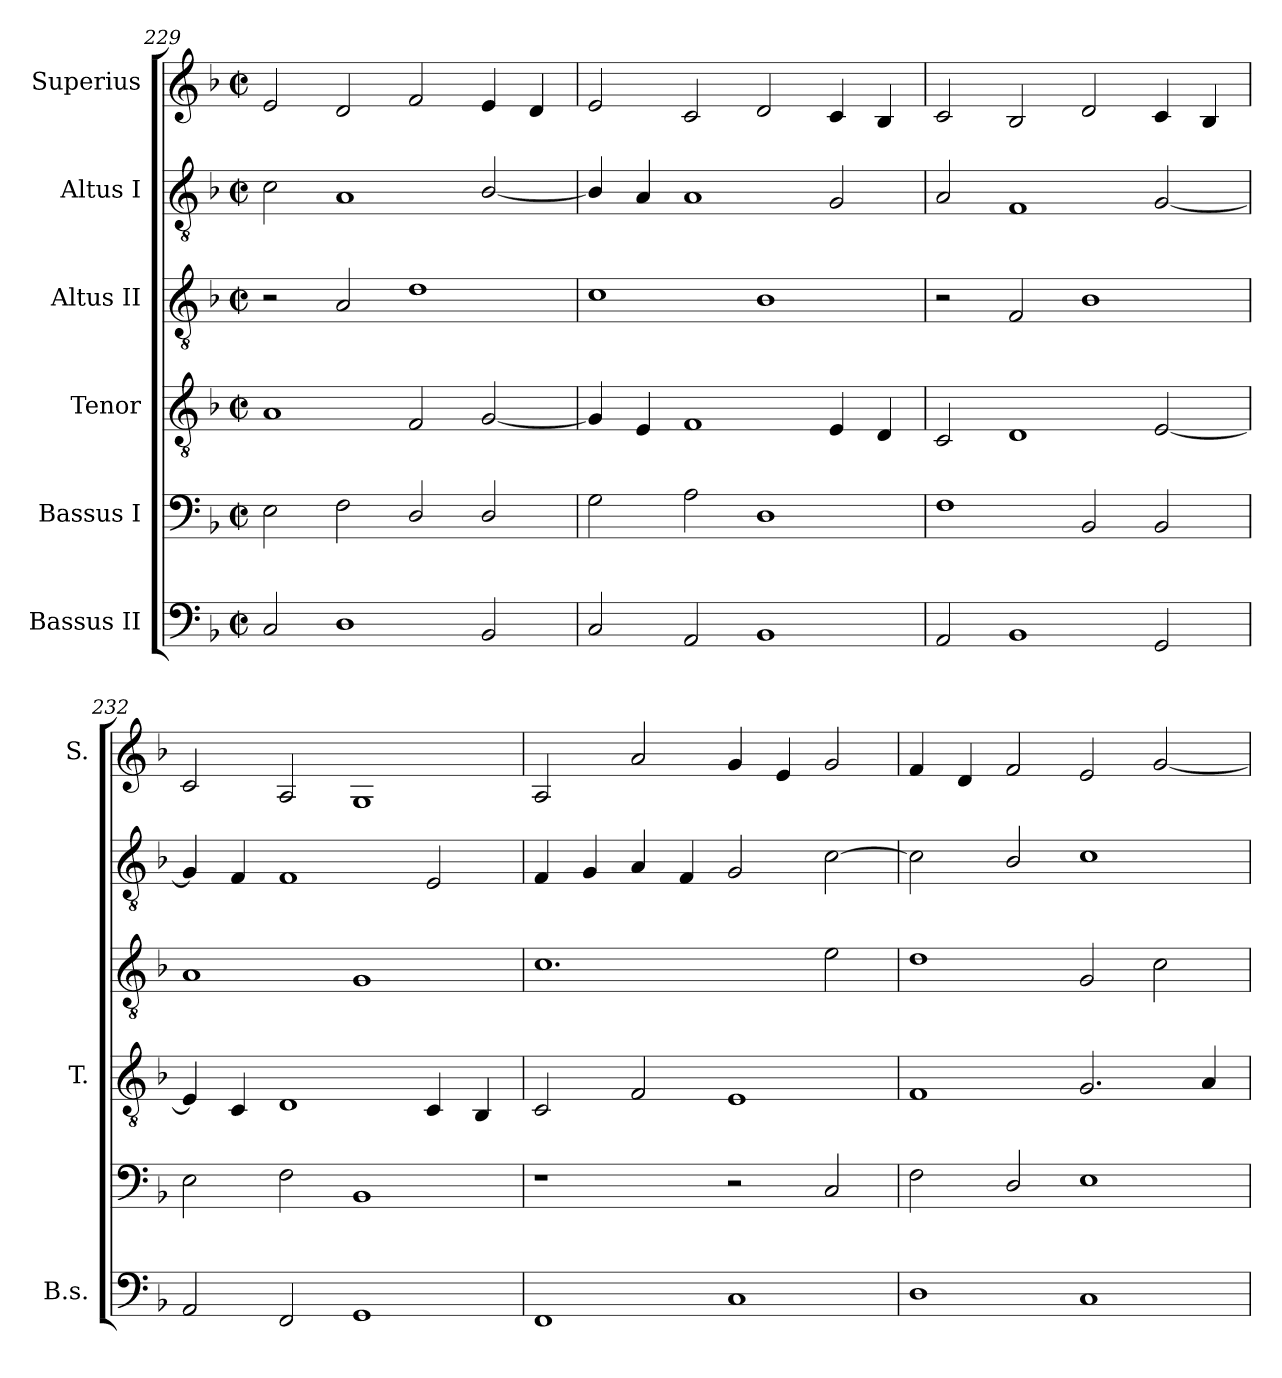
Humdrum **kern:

**kern	**kern	**kern	**kern	**kern	**kern
*part6	*part5	*part4	*part3	*part2	*part1
*staff6	*staff5	*staff4	*staff3	*staff2	*staff1
*I"Bassus II	*I"Bassus I	*I"Tenor	*I"Altus II	*I"Altus I	*I"Superius
*I'B.s.	*	*I'T.	*	*	*I'S.
*clefF4	*clefF4	*clefGv2	*clefGv2	*clefGv2	*clefG2
*	*	*ITrd7c12	*ITrd7c12	*ITrd7c12	*
*k[b-]	*k[b-]	*k[b-]	*k[b-]	*k[b-]	*k[b-]
*d:	*d:	*d:	*d:	*d:	*d:
*M2/2	*M2/2	*M2/2	*M2/2	*M2/2	*M2/2
*met(c|)	*met(c|)	*met(c|)	*met(c|)	*met(c|)	*met(c|)
=229	=229	=229	=229	=229	=229
2Ci/	2Ei\	1AAi	2r	2Ci\	2ei/
1Di	2Fi\	.	2AAi/	1AAi	2di/
.	2Di/	2FFi/	1Di	.	2fi/
2BB-i/	2Di/	[<2GGi/	.	[<2BB-i/	4ei/
.	.	.	.	.	4di/
=230	=230	=230	=230	=230	=230
2Ci/	2Gi\	4GGi/]	1Ci	4BB-i/]	2ei/
.	.	4EEi/	.	4AAi/	.
2AAi/	2Ai\	1FFi	.	1AAi	2ci/
1BB-i	1Di	.	1BB-i	.	2di/
.	.	4EEi/	.	2GGi/	4ci/
.	.	4DDi/	.	.	4B-i/
=231	=231	=231	=231	=231	=231
2AAi/	1Fi	2CCi/	2r	2AAi/	2ci/
1BB-i	.	1DDi	2FFi/	1FFi	2B-i/
.	2BB-i/	.	1BB-i	.	2di/
2GGi/	2BB-i/	[<2EEi/	.	[<2GGi/	4ci/
.	.	.	.	.	4B-i/
!!LO:LB:g=z
=232	=232	=232	=232	=232	=232
2AAi/	2Ei\	4EEi/]	1AAi	4GGi/]	2ci/
.	.	4CCi/	.	4FFi/	.
2FFi/	2Fi\	1DDi	.	1FFi	2Ai/
1GGi	1BB-i	.	1GGi	.	1Gi
.	.	4CCi/	.	2EEi/	.
.	.	4BBB-i/	.	.	.
=233	=233	=233	=233	=233	=233
1FFi	1r	2CCi/	1.Ci	4FFi/	2Ai/
.	.	.	.	4GGi/	.
.	.	2FFi/	.	4AAi/	2ai/
.	.	.	.	4FFi/	.
1Ci	2r	1EEi	.	2GGi/	4gi/
.	.	.	.	.	4ei/
.	2Ci/	.	2Ei\	[>2Ci\	2gi/
=234	=234	=234	=234	=234	=234
1Di	2Fi\	1FFi	1Di	2Ci\]	4fi/
.	.	.	.	.	4di/
.	2Di/	.	.	2BB-i/	2fi/
1Ci	1Ei	2.GGi/	2GGi/	1Ci	2ei/
.	.	.	2Ci\	.	[<2gi/
.	.	4AAi/	.	.	.
=	=	=	=	=	=
*-	*-	*-	*-	*-	*-
